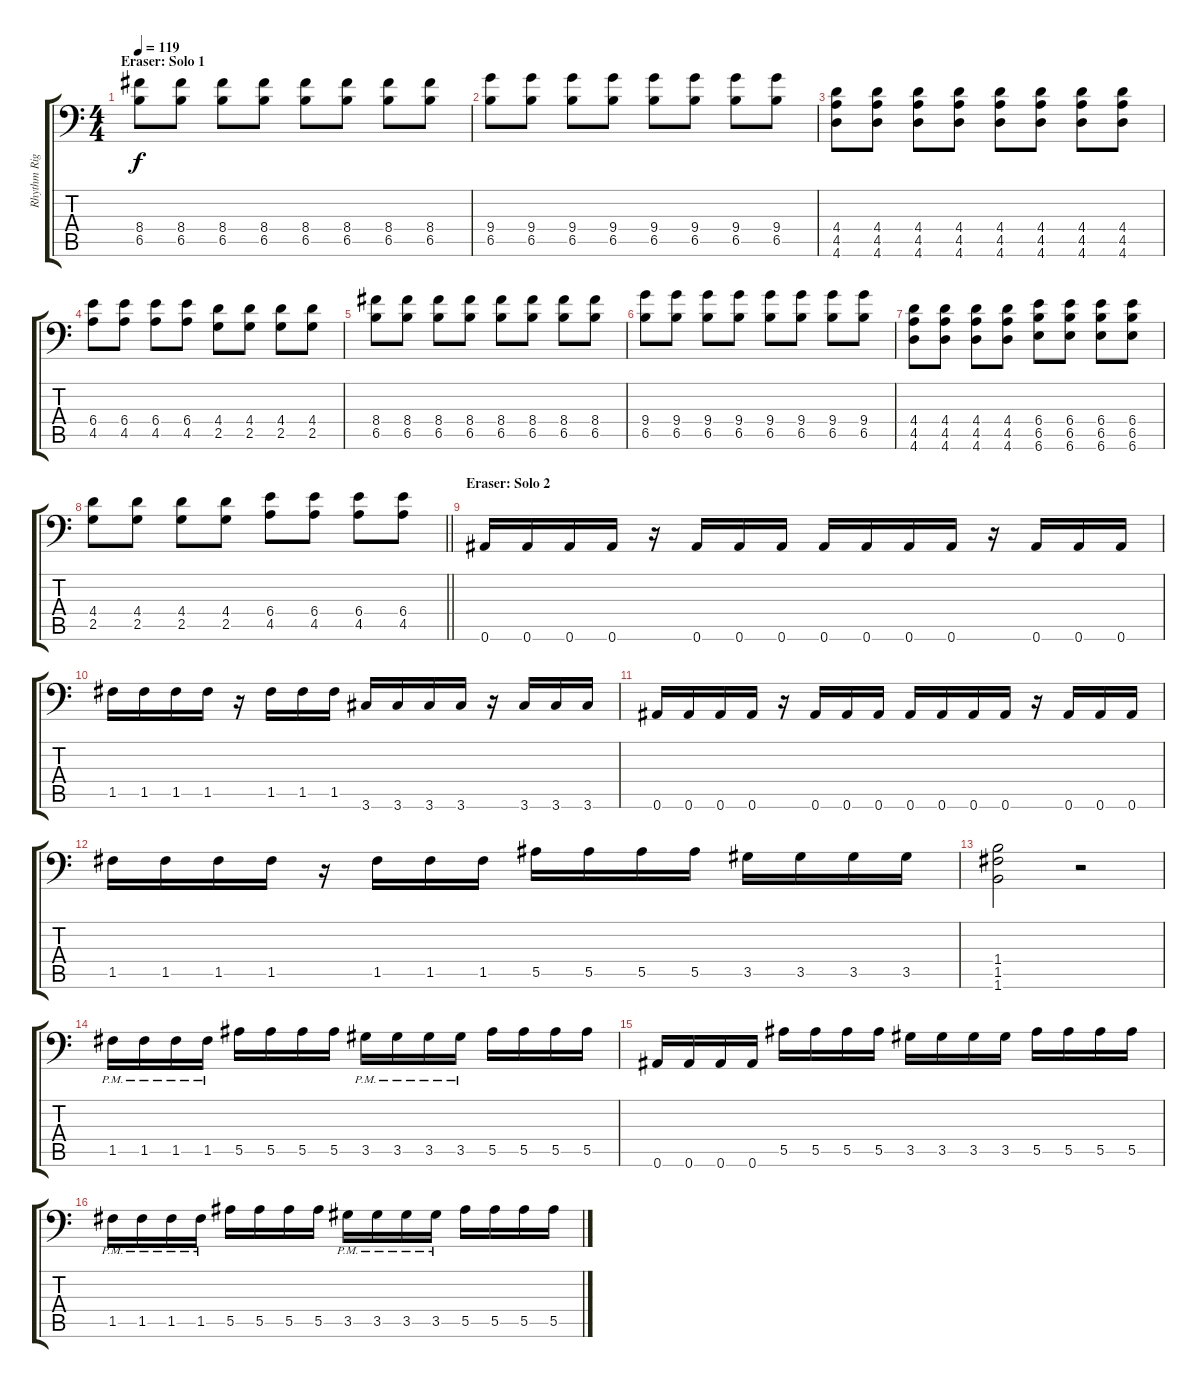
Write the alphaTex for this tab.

\track ("Rhythm Right" "Rhythm Rig") {instrument distortionguitar}
\staff {score tabs}
\tuning (C4 G3 Eb3 Bb2 F2 Bb1) {hide}
\ts (4 4)
\section ("" "Eraser: Solo 1")
\tempo 119
\clef f4
\ks c
(8.4 6.5).8{dy f} (8.4 6.5).8 (8.4 6.5).8 (8.4 6.5).8 (8.4 6.5).8 (8.4 6.5).8 (8.4 6.5).8 (8.4 6.5).8 |
(9.4 6.5).8 (9.4 6.5).8 (9.4 6.5).8 (9.4 6.5).8 (9.4 6.5).8 (9.4 6.5).8 (9.4 6.5).8 (9.4 6.5).8 |
(4.4 4.5 4.6).8 (4.4 4.5 4.6).8 (4.4 4.5 4.6).8 (4.4 4.5 4.6).8 (4.4 4.5 4.6).8 (4.4 4.5 4.6).8 (4.4 4.5 4.6).8 (4.4 4.5 4.6).8 |
(6.4 4.5).8 (6.4 4.5).8 (6.4 4.5).8 (6.4 4.5).8 (4.4 2.5).8 (4.4 2.5).8 (4.4 2.5).8 (4.4 2.5).8 |
(8.4 6.5).8 (8.4 6.5).8 (8.4 6.5).8 (8.4 6.5).8 (8.4 6.5).8 (8.4 6.5).8 (8.4 6.5).8 (8.4 6.5).8 |
(9.4 6.5).8 (9.4 6.5).8 (9.4 6.5).8 (9.4 6.5).8 (9.4 6.5).8 (9.4 6.5).8 (9.4 6.5).8 (9.4 6.5).8 |
(4.4 4.5 4.6).8 (4.4 4.5 4.6).8 (4.4 4.5 4.6).8 (4.4 4.5 4.6).8 (6.4 6.5 6.6).8 (6.4 6.5 6.6).8 (6.4 6.5 6.6).8 (6.4 6.5 6.6).8 |
\barLineRight lightlight
(4.4 2.5).8 (4.4 2.5).8 (4.4 2.5).8 (4.4 2.5).8 (6.4 4.5).8 (6.4 4.5).8 (6.4 4.5).8 (6.4 4.5).8 |
\section ("" "Eraser: Solo 2")
0.6.16 0.6.16 0.6.16 0.6.16 r.16 0.6.16 0.6.16 0.6.16 0.6.16 0.6.16 0.6.16 0.6.16 r.16 0.6.16 0.6.16 0.6.16 |
1.5.16 1.5.16 1.5.16 1.5.16 r.16 1.5.16 1.5.16 1.5.16 3.6.16 3.6.16 3.6.16 3.6.16 r.16 3.6.16 3.6.16 3.6.16 |
0.6.16 0.6.16 0.6.16 0.6.16 r.16 0.6.16 0.6.16 0.6.16 0.6.16 0.6.16 0.6.16 0.6.16 r.16 0.6.16 0.6.16 0.6.16 |
1.5.16 1.5.16 1.5.16 1.5.16 r.16 1.5.16 1.5.16 1.5.16 5.5.16 5.5.16 5.5.16 5.5.16 3.5.16 3.5.16 3.5.16 3.5.16 |
(1.4 1.5 1.6).2 r.2 |
1.5{pm}.16 1.5{pm}.16 1.5{pm}.16 1.5{pm}.16 5.5.16 5.5.16 5.5.16 5.5.16 3.5{pm}.16 3.5{pm}.16 3.5{pm}.16 3.5{pm}.16 5.5.16 5.5.16 5.5.16 5.5.16 |
0.6.16 0.6.16 0.6.16 0.6.16 5.5.16 5.5.16 5.5.16 5.5.16 3.5.16 3.5.16 3.5.16 3.5.16 5.5.16 5.5.16 5.5.16 5.5.16 |
1.5{pm}.16 1.5{pm}.16 1.5{pm}.16 1.5{pm}.16 5.5.16 5.5.16 5.5.16 5.5.16 3.5{pm}.16 3.5{pm}.16 3.5{pm}.16 3.5{pm}.16 5.5.16 5.5.16 5.5.16 5.5.16
